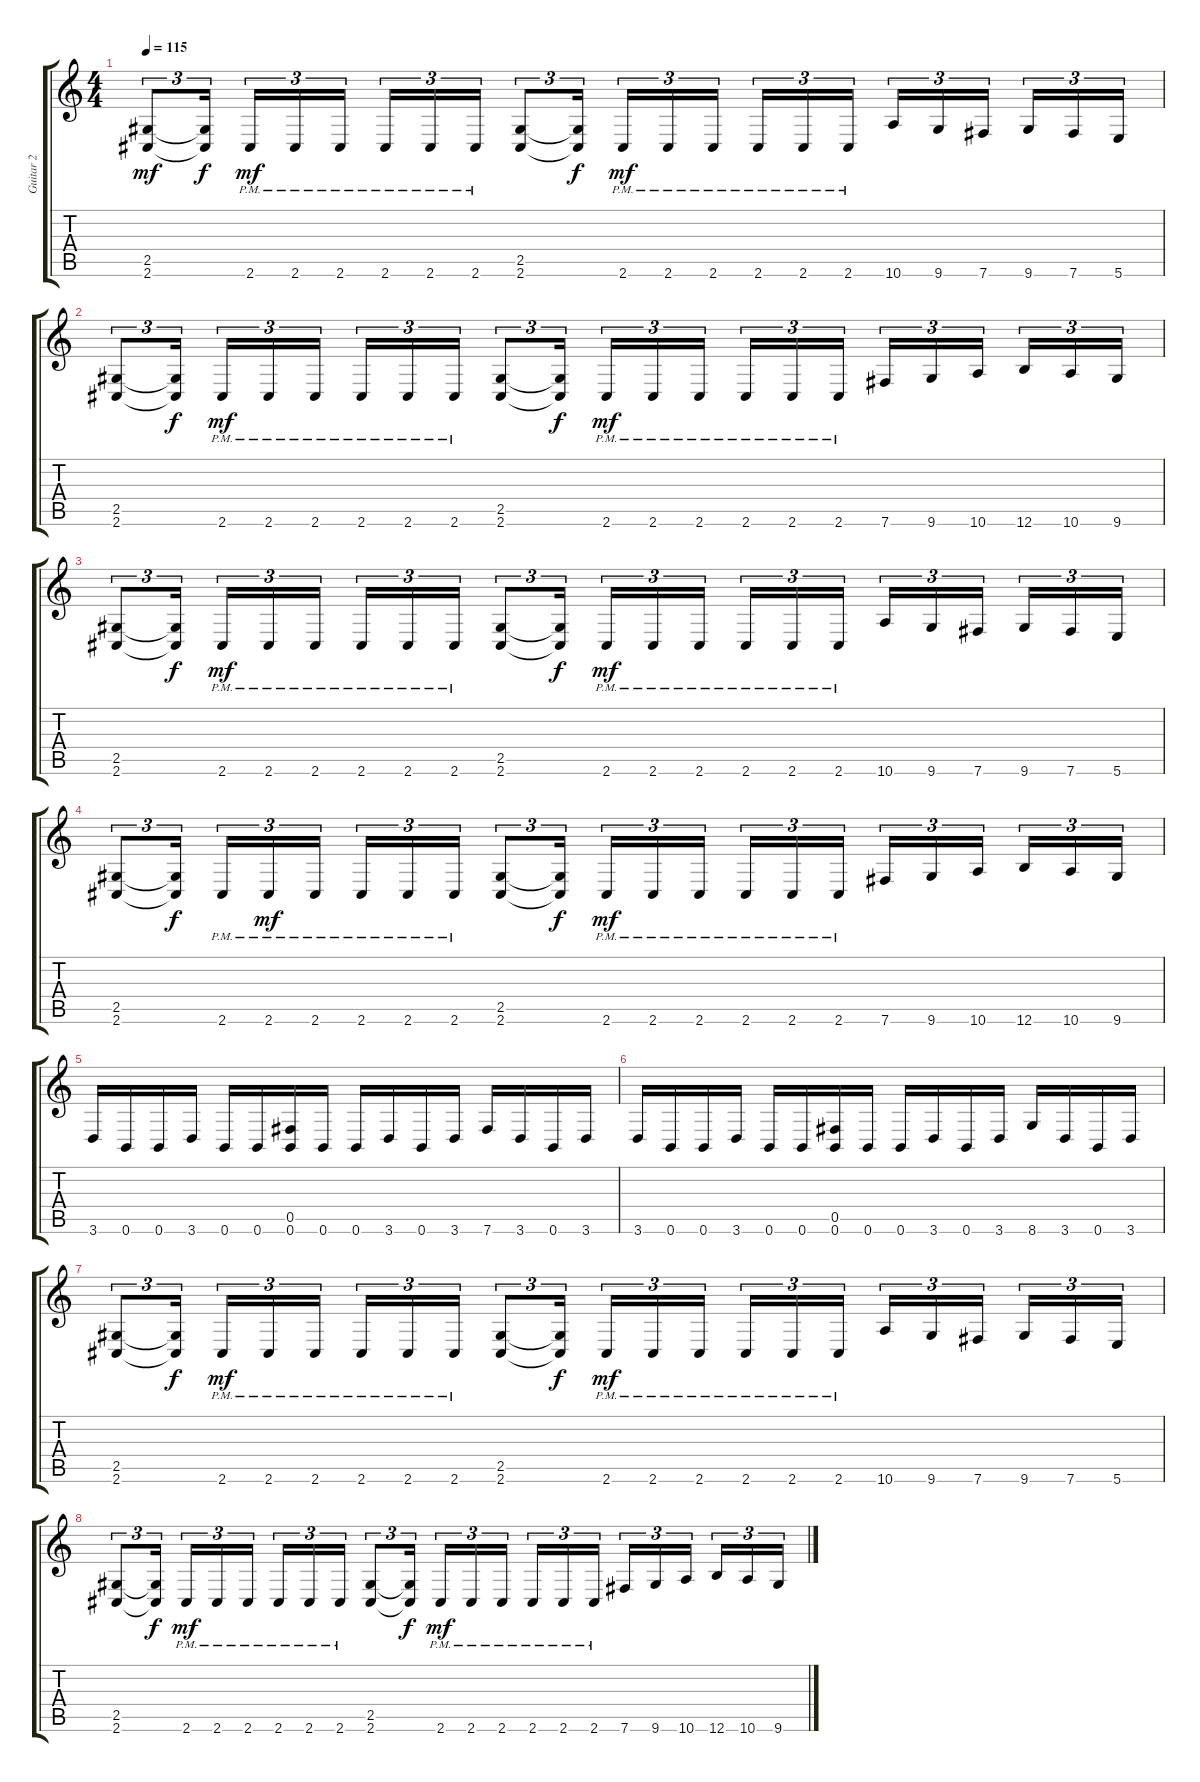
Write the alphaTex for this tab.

\track ("Guitar 2" "Guitar 2") {instrument distortionguitar}
\staff {score tabs}
\tuning (Db4 Ab3 E3 B2 Gb2 B1) {hide}
\ts (4 4)
\tempo 115
\clef g2
\ks c
(2.5 2.6).8{tu (3 2) dy mf} (2.5{t} 2.6{t}).16{tu (3 2) dy f} 2.6{pm}.16{tu (3 2) dy mf} 2.6{pm}.16{tu (3 2)} 2.6{pm}.16{tu (3 2)} 2.6{pm}.16{tu (3 2)} 2.6{pm}.16{tu (3 2)} 2.6{pm}.16{tu (3 2)} (2.5 2.6).8{tu (3 2)} (2.5{t} 2.6{t}).16{tu (3 2) dy f} 2.6{pm}.16{tu (3 2) dy mf} 2.6{pm}.16{tu (3 2)} 2.6{pm}.16{tu (3 2)} 2.6{pm}.16{tu (3 2)} 2.6{pm}.16{tu (3 2)} 2.6{pm}.16{tu (3 2)} 10.6.16{tu (3 2)} 9.6.16{tu (3 2)} 7.6.16{tu (3 2)} 9.6.16{tu (3 2)} 7.6.16{tu (3 2)} 5.6.16{tu (3 2)} |
(2.5 2.6).8{tu (3 2)} (2.5{t} 2.6{t}).16{tu (3 2) dy f} 2.6{pm}.16{tu (3 2) dy mf} 2.6{pm}.16{tu (3 2)} 2.6{pm}.16{tu (3 2)} 2.6{pm}.16{tu (3 2)} 2.6{pm}.16{tu (3 2)} 2.6{pm}.16{tu (3 2)} (2.5 2.6).8{tu (3 2)} (2.5{t} 2.6{t}).16{tu (3 2) dy f} 2.6{pm}.16{tu (3 2) dy mf} 2.6{pm}.16{tu (3 2)} 2.6{pm}.16{tu (3 2)} 2.6{pm}.16{tu (3 2)} 2.6{pm}.16{tu (3 2)} 2.6{pm}.16{tu (3 2)} 7.6.16{tu (3 2)} 9.6.16{tu (3 2)} 10.6.16{tu (3 2)} 12.6.16{tu (3 2)} 10.6.16{tu (3 2)} 9.6.16{tu (3 2)} |
(2.5 2.6).8{tu (3 2)} (2.5{t} 2.6{t}).16{tu (3 2) dy f} 2.6{pm}.16{tu (3 2) dy mf} 2.6{pm}.16{tu (3 2)} 2.6{pm}.16{tu (3 2)} 2.6{pm}.16{tu (3 2)} 2.6{pm}.16{tu (3 2)} 2.6{pm}.16{tu (3 2)} (2.5 2.6).8{tu (3 2)} (2.5{t} 2.6{t}).16{tu (3 2) dy f} 2.6{pm}.16{tu (3 2) dy mf} 2.6{pm}.16{tu (3 2)} 2.6{pm}.16{tu (3 2)} 2.6{pm}.16{tu (3 2)} 2.6{pm}.16{tu (3 2)} 2.6{pm}.16{tu (3 2)} 10.6.16{tu (3 2)} 9.6.16{tu (3 2)} 7.6.16{tu (3 2)} 9.6.16{tu (3 2)} 7.6.16{tu (3 2)} 5.6.16{tu (3 2)} |
(2.5 2.6).8{tu (3 2)} (2.5{t} 2.6{t}).16{tu (3 2) dy f} 2.6{pm}.16{tu (3 2)} 2.6{pm}.16{tu (3 2) dy mf} 2.6{pm}.16{tu (3 2)} 2.6{pm}.16{tu (3 2)} 2.6{pm}.16{tu (3 2)} 2.6{pm}.16{tu (3 2)} (2.5 2.6).8{tu (3 2)} (2.5{t} 2.6{t}).16{tu (3 2) dy f} 2.6{pm}.16{tu (3 2) dy mf} 2.6{pm}.16{tu (3 2)} 2.6{pm}.16{tu (3 2)} 2.6{pm}.16{tu (3 2)} 2.6{pm}.16{tu (3 2)} 2.6{pm}.16{tu (3 2)} 7.6.16{tu (3 2)} 9.6.16{tu (3 2)} 10.6.16{tu (3 2)} 12.6.16{tu (3 2)} 10.6.16{tu (3 2)} 9.6.16{tu (3 2)} |
3.6.16 0.6.16 0.6.16 3.6.16 0.6.16 0.6.16 (0.5 0.6).16 0.6.16 0.6.16 3.6.16 0.6.16 3.6.16 7.6.16 3.6.16 0.6.16 3.6.16 |
3.6.16 0.6.16 0.6.16 3.6.16 0.6.16 0.6.16 (0.5 0.6).16 0.6.16 0.6.16 3.6.16 0.6.16 3.6.16 8.6.16 3.6.16 0.6.16 3.6.16 |
(2.5 2.6).8{tu (3 2)} (2.5{t} 2.6{t}).16{tu (3 2) dy f} 2.6{pm}.16{tu (3 2) dy mf} 2.6{pm}.16{tu (3 2)} 2.6{pm}.16{tu (3 2)} 2.6{pm}.16{tu (3 2)} 2.6{pm}.16{tu (3 2)} 2.6{pm}.16{tu (3 2)} (2.5 2.6).8{tu (3 2)} (2.5{t} 2.6{t}).16{tu (3 2) dy f} 2.6{pm}.16{tu (3 2) dy mf} 2.6{pm}.16{tu (3 2)} 2.6{pm}.16{tu (3 2)} 2.6{pm}.16{tu (3 2)} 2.6{pm}.16{tu (3 2)} 2.6{pm}.16{tu (3 2)} 10.6.16{tu (3 2)} 9.6.16{tu (3 2)} 7.6.16{tu (3 2)} 9.6.16{tu (3 2)} 7.6.16{tu (3 2)} 5.6.16{tu (3 2)} |
(2.5 2.6).8{tu (3 2)} (2.5{t} 2.6{t}).16{tu (3 2) dy f} 2.6{pm}.16{tu (3 2) dy mf} 2.6{pm}.16{tu (3 2)} 2.6{pm}.16{tu (3 2)} 2.6{pm}.16{tu (3 2)} 2.6{pm}.16{tu (3 2)} 2.6{pm}.16{tu (3 2)} (2.5 2.6).8{tu (3 2)} (2.5{t} 2.6{t}).16{tu (3 2) dy f} 2.6{pm}.16{tu (3 2) dy mf} 2.6{pm}.16{tu (3 2)} 2.6{pm}.16{tu (3 2)} 2.6{pm}.16{tu (3 2)} 2.6{pm}.16{tu (3 2)} 2.6{pm}.16{tu (3 2)} 7.6.16{tu (3 2)} 9.6.16{tu (3 2)} 10.6.16{tu (3 2)} 12.6.16{tu (3 2)} 10.6.16{tu (3 2)} 9.6.16{tu (3 2)}
